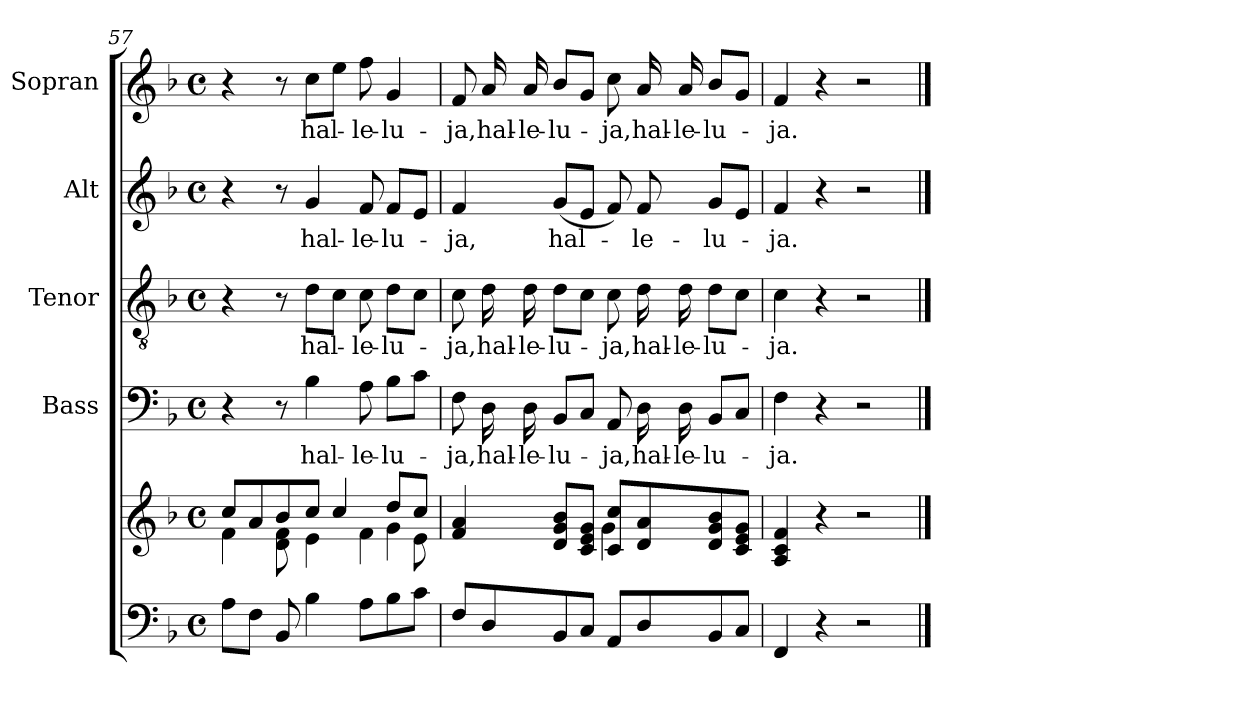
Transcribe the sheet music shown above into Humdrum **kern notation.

**kern	**kern	**kern	**text	**kern	**text	**kern	**text	**kern	**text
*part5	*part5	*part4	*part4	*part3	*part3	*part2	*part2	*part1	*part1
*staff6	*staff5	*staff4	*staff4	*staff3	*staff3	*staff2	*staff2	*staff1	*staff1
*	*	*I"Bass	*	*I"Tenor	*	*I"Alt	*	*I"Sopran	*
*	*	*I'B.	*	*I'T.	*	*I'A.	*	*I'S.	*
!!LO:LB:g=z
*clefF4	*clefG2	*clefF4	*	*clefGv2	*	*clefG2	*	*clefG2	*
*k[b-]	*k[b-]	*k[b-]	*	*k[b-]	*	*k[b-]	*	*k[b-]	*
*F:	*F:	*F:	*	*F:	*	*F:	*	*F:	*
*M4/4	*M4/4	*M4/4	*	*M4/4	*	*M4/4	*	*M4/4	*
*met(c)	*met(c)	*met(c)	*	*met(c)	*	*met(c)	*	*met(c)	*
=57	=57	=57	=57	=57	=57	=57	=57	=57	=57
*	*^	*	*	*	*	*	*	*	*
*	*	*^	*	*	*	*	*	*	*	*
8A\L	8cc/L	4f\	2.ryy	4r	.	4r	.	4r	.	4r	.
8F\J	8a/	.	.	.	.	.	.	.	.	.	.
8BB-/	8b-/	8d\ 8f\	.	8r	.	8r	.	8r	.	8r	.
!	!	!	!	!	!LO:LY:b	!	!LO:LY:b	!	!LO:LY:b	!	!LO:LY:b
4B-\	8cc/J	4e\	.	4B-\	hal-	8d\L	hal-	4g/	hal-	8cc\L	hal-
.	4cc/	.	.	.	.	8c\J	.	.	.	8ee\J	.
!	!	!	!	!	!LO:LY:b	!	!LO:LY:b	!	!LO:LY:b	!	!LO:LY:b
8A\L	.	4f\	.	8A\	-le-	8c\	-le-	8f/	-le-	8ff\	-le-
!	!	!	!	!	!LO:LY:b	!	!LO:LY:b	!	!LO:LY:b	!	!LO:LY:b
8B-\	8dd/L	.	4g\	8B-\L	-lu-	8d\L	-lu-	8f/L	-lu-	4g/	-lu-
8c\J	8cc/J	8e\	.	8c\J	.	8c\J	.	8e/J	.	.	.
*	*	*v	*v	*	*	*	*	*	*	*	*
=58	=58	=58	=58	=58	=58	=58	=58	=58	=58	=58
!	!	!	!	!LO:LY:b	!	!LO:LY:b	!	!LO:LY:b	!	!LO:LY:b
8F/L	4f/ 4a/	2ryy	8F\	-ja,	8c\	-ja,	4f/	-ja,	8f/	-ja,
!	!	!	!	!LO:LY:b	!	!LO:LY:b	!	!	!	!LO:LY:b
8D/	.	.	16D\	hal-	16d\	hal-	.	.	16a/	hal-
!	!	!	!	!LO:LY:b	!	!LO:LY:b	!	!	!	!LO:LY:b
.	.	.	16D\	-le-	16d\	-le-	.	.	16a/	-le-
!	!	!	!	!LO:LY:b	!	!LO:LY:b	!	!LO:LY:b	!	!LO:LY:b
8BB-/	8d/ 8g/ 8b-/L	.	8BB-/L	-lu-	8d\L	-lu-	(<8g/L	hal-	8b-/L	-lu-
8C/J	8c/ 8e/ 8g/J	.	8C/J	.	8c\J	.	8e/J	.	8g/J	.
!	!	!	!	!LO:LY:b	!	!LO:LY:b	!	!	!	!LO:LY:b
8AA/L	8c/ 8cc/L	4g\	8AA/	-ja,	8c\	-ja,	8f/)	.	8cc\	-ja,
!	!	!	!	!LO:LY:b	!	!LO:LY:b	!	!LO:LY:b	!	!LO:LY:b
8D/	8d/ 8a/	.	16D\	hal-	16d\	hal-	8f/	-le-	16a/	hal-
!	!	!	!	!LO:LY:b	!	!LO:LY:b	!	!	!	!LO:LY:b
.	.	.	16D\	-le-	16d\	-le-	.	.	16a/	-le-
!	!	!	!	!LO:LY:b	!	!LO:LY:b	!	!LO:LY:b	!	!LO:LY:b
8BB-/	8d/ 8g/ 8b-/	4ryy	8BB-/L	-lu-	8d\L	-lu-	8g/L	-lu-	8b-/L	-lu-
8C/J	8c/ 8e/ 8g/J	.	8C/J	.	8c\J	.	8e/J	.	8g/J	.
*	*v	*v	*	*	*	*	*	*	*	*
=59	=59	=59	=59	=59	=59	=59	=59	=59	=59
!	!	!	!LO:LY:b	!	!LO:LY:b	!	!LO:LY:b	!	!LO:LY:b
4FF/	4A/ 4c/ 4f/	4F\	-ja.	4c\	-ja.	4f/	-ja.	4f/	-ja.
4r	4r	4r	.	4r	.	4r	.	4r	.
2r	2r	2r	.	2r	.	2r	.	2r	.
==	==	==	==	==	==	==	==	==	==
*-	*-	*-	*-	*-	*-	*-	*-	*-	*-
